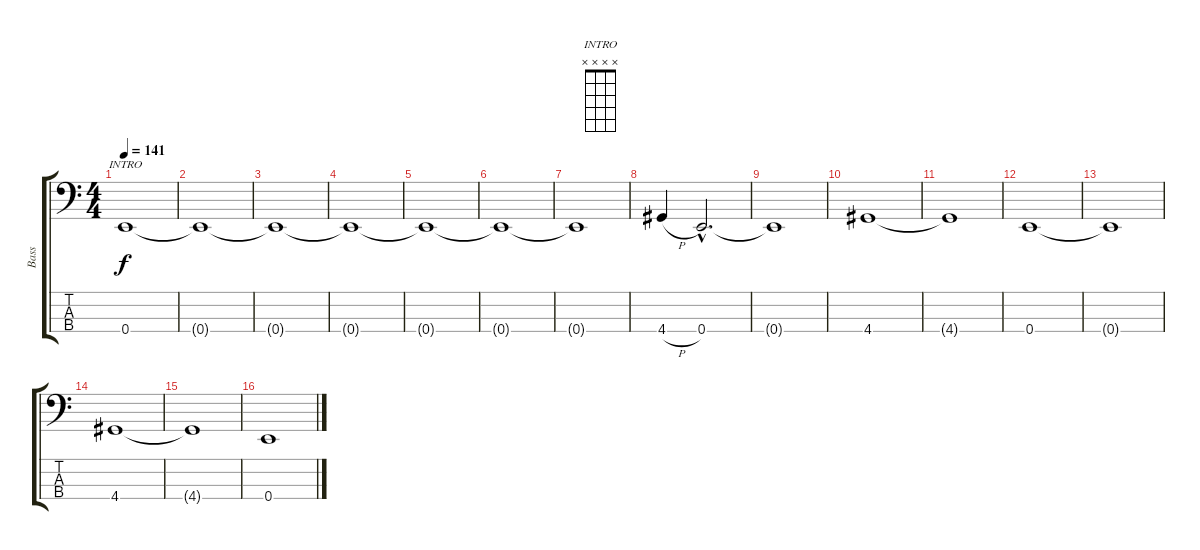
\track ("Bass" "Bass") {instrument electricbassfinger}
\staff {score tabs}
\tuning (G2 D2 A1 E1) {hide}
\chord ("INTRO" x x x x)
\ts (4 4)
\tempo 141
\clef f4
\ks c
0.4.1{ch "INTRO" dy f instrument synthbass2} |
0.4{t}.1 |
0.4{t}.1 |
0.4{t}.1 |
0.4{t}.1 |
0.4{t}.1 |
0.4{t}.1 |
4.4{h}.4 0.4{hac}.2{d} |
0.4{t}.1 |
4.4.1 |
4.4{t}.1 |
0.4.1 |
0.4{t}.1 |
4.4.1 |
4.4{t}.1 |
0.4.1
